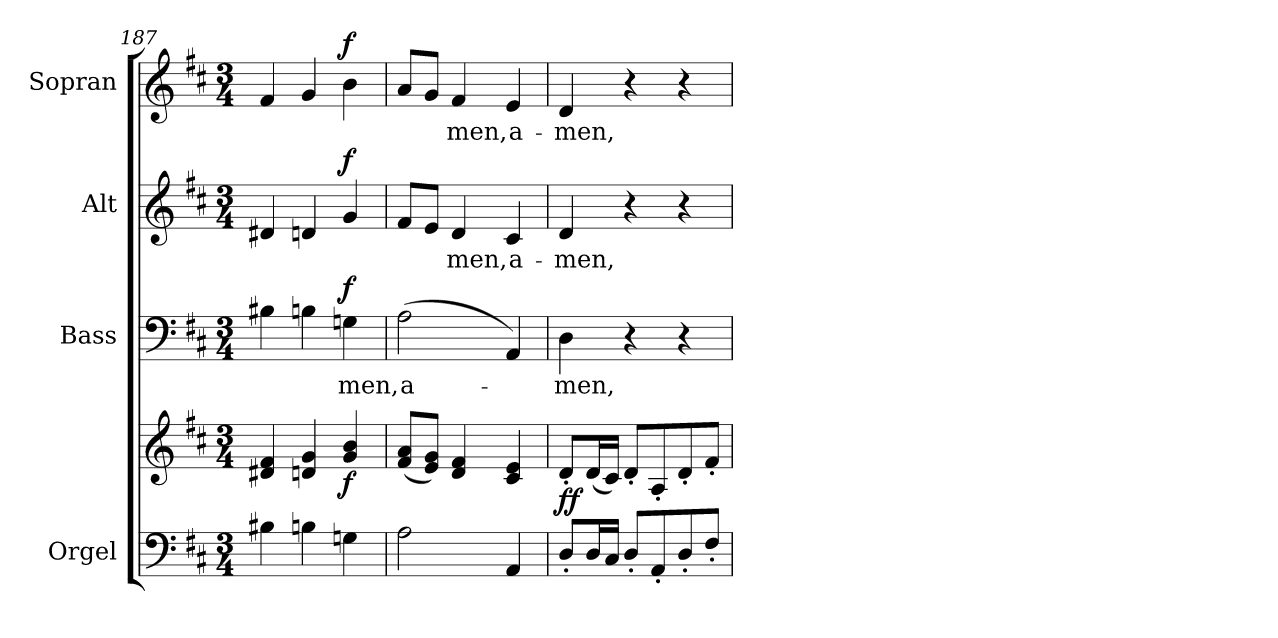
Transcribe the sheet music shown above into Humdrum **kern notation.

**kern	**kern	**dynam	**kern	**text	**dynam	**kern	**text	**dynam	**kern	**text	**dynam
*part4	*part4	*part4	*part3	*part3	*part3	*part2	*part2	*part2	*part1	*part1	*part1
*staff5	*staff4	*staff4/5	*staff3	*staff3	*staff3	*staff2	*staff2	*staff2	*staff1	*staff1	*staff1
*I"Orgel	*	*	*I"Bass	*	*	*I"Alt	*	*	*I"Sopran	*	*
*	*	*	*I'B.	*	*	*I'A.	*	*	*I'S.	*	*
*clefF4	*clefG2	*	*clefF4	*	*	*clefG2	*	*	*clefG2	*	*
*k[f#c#]	*k[f#c#]	*	*k[f#c#]	*	*	*k[f#c#]	*	*	*k[f#c#]	*	*
*D:	*D:	*	*D:	*	*	*D:	*	*	*D:	*	*
*M3/4	*M3/4	*	*M3/4	*	*	*M3/4	*	*	*M3/4	*	*
=187	=187	=187	=187	=187	=187	=187	=187	=187	=187	=187	=187
4B#X\	4d#X/ 4f#/	.	4B#X\	.	.	4d#X/	.	.	4f#/	.	.
4Bn\	4dn/ 4g/	.	4Bn\	.	.	4dn/	.	.	4g/	.	.
!	!	!LO:DY:b	!	!LO:LY:b	!LO:DY:a	!	!	!LO:DY:a	!	!	!LO:DY:a
4Gn\	4g/ 4b/	f	4Gn\	-men,	f	4g/	.	f	4b\	.	f
!!LO:LB:g=z
=188	=188	=188	=188	=188	=188	=188	=188	=188	=188	=188	=188
!	!	!	!	!LO:LY:b	!	!	!	!	!	!	!
2A\	(<8f#/ 8a/L	.	(>2A\	a-	.	8f#/L	.	.	8a/L	.	.
.	8e/ 8g/J)	.	.	.	.	8e/J	.	.	8g/J	.	.
!	!	!	!	!	!	!	!LO:LY:b	!	!	!LO:LY:b	!
.	4d/ 4f#/	.	.	.	.	4d/	-men,	.	4f#/	-men,	.
!	!	!	!	!	!	!	!LO:LY:b	!	!	!LO:LY:b	!
4AA/	4c#/ 4e/	.	4AA/)	.	.	4c#/	a-	.	4e/	a-	.
=189	=189	=189	=189	=189	=189	=189	=189	=189	=189	=189	=189
!	!	!LO:DY:b	!	!LO:LY:b	!	!	!LO:LY:b	!	!	!LO:LY:b	!
8D'</L	8d'</L	ff	4D\	-men,	.	4d/	-men,	.	4d/	-men,	.
16D/L	(<16d/L	.	.	.	.	.	.	.	.	.	.
16C#/JJ	16c#/JJ)	.	.	.	.	.	.	.	.	.	.
8D'</L	8d'</L	.	4r	.	.	4r	.	.	4r	.	.
8AA'</	8A'</	.	.	.	.	.	.	.	.	.	.
8D'</	8d'</	.	4r	.	.	4r	.	.	4r	.	.
8F#'</J	8f#'</J	.	.	.	.	.	.	.	.	.	.
=	=	=	=	=	=	=	=	=	=	=	=
*-	*-	*-	*-	*-	*-	*-	*-	*-	*-	*-	*-
